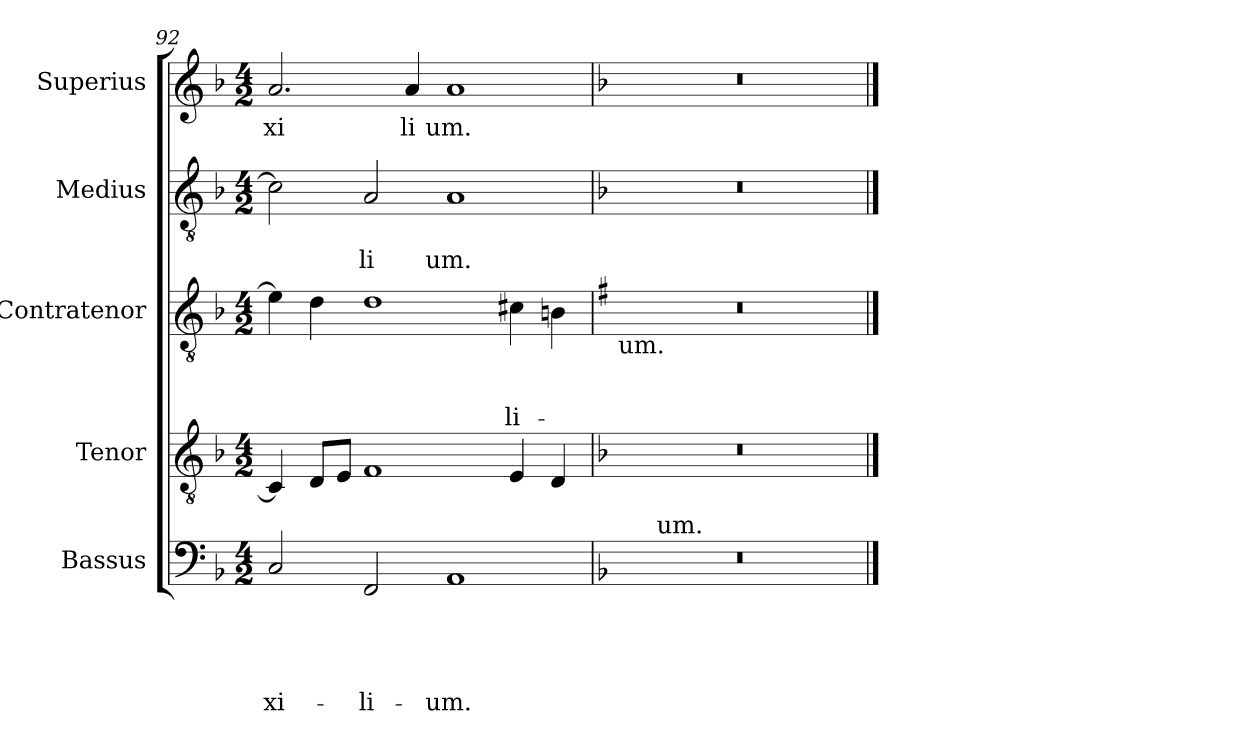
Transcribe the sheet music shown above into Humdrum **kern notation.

**kern	**text	**text	**text	**text	**text	**kern	**kern	**text	**text	**text	**kern	**text	**text	**kern	**text
*part5	*part5	*part5	*part5	*part5	*part5	*part4	*part3	*part3	*part3	*part3	*part2	*part2	*part2	*part1	*part1
*staff5	*staff5	*staff5	*staff5	*staff5	*staff5	*staff4	*staff3	*staff3	*staff3	*staff3	*staff2	*staff2	*staff2	*staff1	*staff1
*I"Bassus	*	*	*	*	*	*I"Tenor	*I"Contratenor	*	*	*	*I"Medius	*	*	*I"Superius	*
*clefF4	*	*	*	*	*	*clefGv2	*clefGv2	*	*	*	*clefGv2	*	*	*clefG2	*
*k[b-]	*	*	*	*	*	*k[b-]	*k[b-]	*	*	*	*k[b-]	*	*	*k[b-]	*
*F:	*	*	*	*	*	*F:	*F:	*	*	*	*F:	*	*	*F:	*
*M4/2	*	*	*	*	*	*M4/2	*M4/2	*	*	*	*M4/2	*	*	*M4/2	*
=92	=92	=92	=92	=92	=92	=92	=92	=92	=92	=92	=92	=92	=92	=92	=92
!	!	!	!	!	!LO:LY:b	!	!	!	!	!	!	!	!	!	!LO:LY:b
2C/	.	.	.	.	-xi-	4C/]	4e\]	.	.	.	2c\]	.	.	2.a/	xi
.	.	.	.	.	.	8D/L	4d\	.	.	.	.	.	.	.	.
.	.	.	.	.	.	8E/J	.	.	.	.	.	.	.	.	.
!	!	!	!	!	!LO:LY:b	!	!	!	!	!	!	!	!LO:LY:b	!	!
2FF/	.	.	.	.	-li-	1F	1d	.	.	.	2A/	.	li	.	.
!	!	!	!	!	!	!	!	!	!	!	!	!	!	!	!LO:LY:b
.	.	.	.	.	.	.	.	.	.	.	.	.	.	4a/	li
!	!	!	!	!	!LO:LY:b	!	!	!	!	!	!	!	!LO:LY:b	!	!LO:LY:b
1AA	.	.	.	.	-um.	.	.	.	.	.	1A	.	um.	1a	um.
!	!	!	!	!	!	!	!	!	!	!LO:LY:b	!	!	!	!	!
.	.	.	.	.	.	4E/	4c#X\	.	.	-li-	.	.	.	.	.
.	.	.	.	.	.	4D/	4Bn\	.	.	.	.	.	.	.	.
=93	=93	=93	=93	=93	=93	=93	=93	=93	=93	=93	=93	=93	=93	=93	=93
*	*	*	*	*	*	*	*k[f#]	*	*	*	*	*	*	*	*
*	*	*	*	*	*	*	*G:	*	*	*	*	*	*	*	*
!	!	!	!	!	!	!	!LO:TX:b:t=um.	!	!	!	!	!	!	!	!
*^	*	*	*	*	*	*	*	*	*	*	*	*	*	*	*
0r	8..ryy	.	.	.	.	.	0r	0r	.	.	.	0r	.	.	0r	.
!	!LO:TX:a:t=um.	!	!	!	!	!	!	!	!	!	!	!	!	!	!	!
.	1ryy	.	.	.	.	.	.	.	.	.	.	.	.	.	.	.
.	2ryy	.	.	.	.	.	.	.	.	.	.	.	.	.	.	.
.	4ryy	.	.	.	.	.	.	.	.	.	.	.	.	.	.	.
.	32ryy	.	.	.	.	.	.	.	.	.	.	.	.	.	.	.
*v	*v	*	*	*	*	*	*	*	*	*	*	*	*	*	*	*
==	==	==	==	==	==	==	==	==	==	==	==	==	==	==	==
*-	*-	*-	*-	*-	*-	*-	*-	*-	*-	*-	*-	*-	*-	*-	*-
